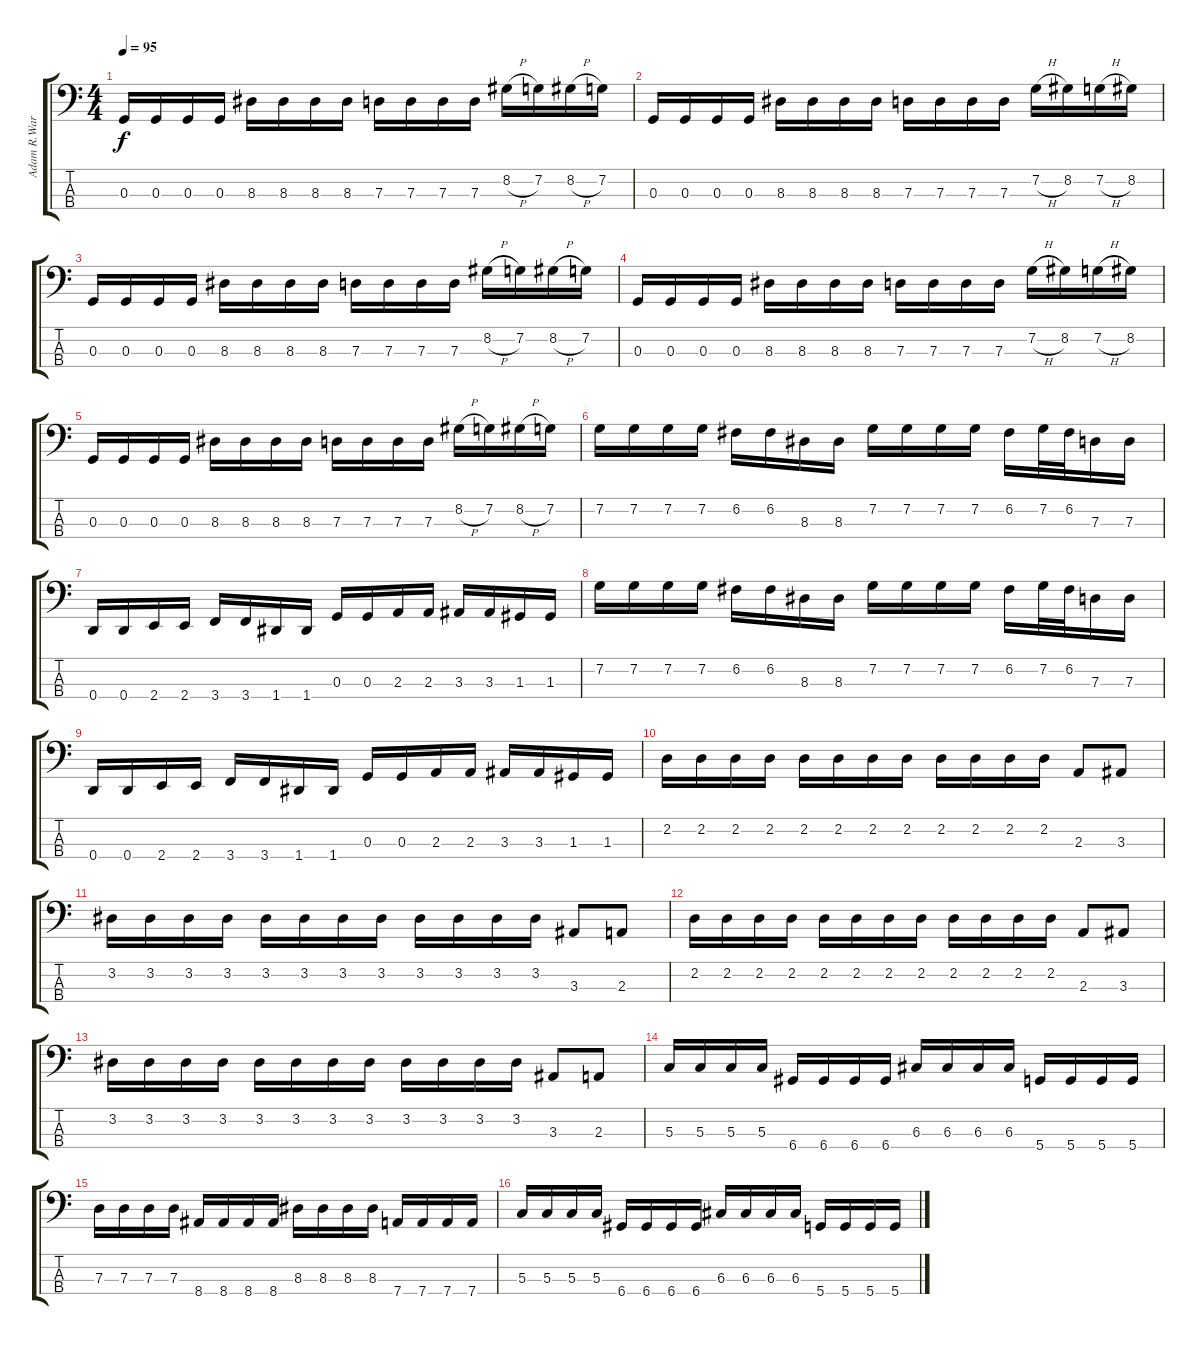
\track ("Adam R.Warrior" "Adam R.War") {instrument electricbasspick}
\staff {score tabs}
\tuning (F2 C2 G1 D1) {hide}
\ts (4 4)
\tempo 95
\clef f4
\ks c
0.3.16{dy f} 0.3.16 0.3.16 0.3.16 8.3.16 8.3.16 8.3.16 8.3.16 7.3.16 7.3.16 7.3.16 7.3.16 8.2{h}.16 7.2.16 8.2{h}.16 7.2.16 |
0.3.16 0.3.16 0.3.16 0.3.16 8.3.16 8.3.16 8.3.16 8.3.16 7.3.16 7.3.16 7.3.16 7.3.16 7.2{h}.16 8.2.16 7.2{h}.16 8.2.16 |
0.3.16 0.3.16 0.3.16 0.3.16 8.3.16 8.3.16 8.3.16 8.3.16 7.3.16 7.3.16 7.3.16 7.3.16 8.2{h}.16 7.2.16 8.2{h}.16 7.2.16 |
0.3.16 0.3.16 0.3.16 0.3.16 8.3.16 8.3.16 8.3.16 8.3.16 7.3.16 7.3.16 7.3.16 7.3.16 7.2{h}.16 8.2.16 7.2{h}.16 8.2.16 |
0.3.16 0.3.16 0.3.16 0.3.16 8.3.16 8.3.16 8.3.16 8.3.16 7.3.16 7.3.16 7.3.16 7.3.16 8.2{h}.16 7.2.16 8.2{h}.16 7.2.16 |
7.2.16 7.2.16 7.2.16 7.2.16 6.2.16 6.2.16 8.3.16 8.3.16 7.2.16 7.2.16 7.2.16 7.2.16 6.2.16 7.2.32 6.2.32 7.3.16 7.3.16 |
0.4.16 0.4.16 2.4.16 2.4.16 3.4.16 3.4.16 1.4.16 1.4.16 0.3.16 0.3.16 2.3.16 2.3.16 3.3.16 3.3.16 1.3.16 1.3.16 |
7.2.16 7.2.16 7.2.16 7.2.16 6.2.16 6.2.16 8.3.16 8.3.16 7.2.16 7.2.16 7.2.16 7.2.16 6.2.16 7.2.32 6.2.32 7.3.16 7.3.16 |
0.4.16 0.4.16 2.4.16 2.4.16 3.4.16 3.4.16 1.4.16 1.4.16 0.3.16 0.3.16 2.3.16 2.3.16 3.3.16 3.3.16 1.3.16 1.3.16 |
2.2.16 2.2.16 2.2.16 2.2.16 2.2.16 2.2.16 2.2.16 2.2.16 2.2.16 2.2.16 2.2.16 2.2.16 2.3.8 3.3.8 |
3.2.16 3.2.16 3.2.16 3.2.16 3.2.16 3.2.16 3.2.16 3.2.16 3.2.16 3.2.16 3.2.16 3.2.16 3.3.8 2.3.8 |
2.2.16 2.2.16 2.2.16 2.2.16 2.2.16 2.2.16 2.2.16 2.2.16 2.2.16 2.2.16 2.2.16 2.2.16 2.3.8 3.3.8 |
3.2.16 3.2.16 3.2.16 3.2.16 3.2.16 3.2.16 3.2.16 3.2.16 3.2.16 3.2.16 3.2.16 3.2.16 3.3.8 2.3.8 |
5.3.16 5.3.16 5.3.16 5.3.16 6.4.16 6.4.16 6.4.16 6.4.16 6.3.16 6.3.16 6.3.16 6.3.16 5.4.16 5.4.16 5.4.16 5.4.16 |
7.3.16 7.3.16 7.3.16 7.3.16 8.4.16 8.4.16 8.4.16 8.4.16 8.3.16 8.3.16 8.3.16 8.3.16 7.4.16 7.4.16 7.4.16 7.4.16 |
5.3.16 5.3.16 5.3.16 5.3.16 6.4.16 6.4.16 6.4.16 6.4.16 6.3.16 6.3.16 6.3.16 6.3.16 5.4.16 5.4.16 5.4.16 5.4.16
